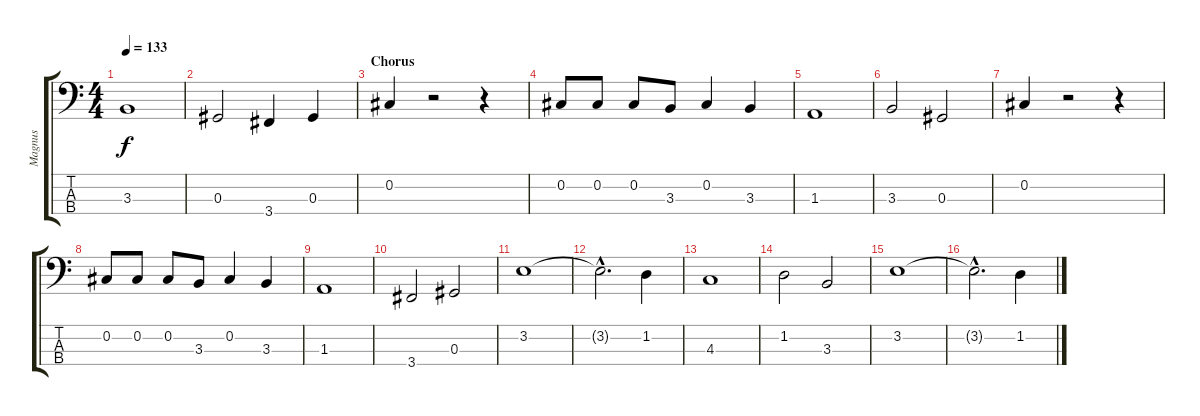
\track ("Magnus" "Magnus") {instrument electricbassfinger}
\staff {score tabs}
\tuning (Gb2 Db2 Ab1 Eb1) {hide}
\ts (4 4)
\tempo 133
\clef f4
\ks c
3.3.1{dy f} |
0.3.2 3.4.4 0.3.4 |
\section ("" "Chorus")
0.2.4 r.2 r.4 |
0.2.8 0.2.8 0.2.8 3.3.8 0.2.4 3.3.4 |
1.3.1 |
3.3.2 0.3.2 |
0.2.4 r.2 r.4 |
0.2.8 0.2.8 0.2.8 3.3.8 0.2.4 3.3.4 |
1.3.1 |
3.4.2 0.3.2 |
3.2.1 |
3.2{hac t}.2{d} 1.2.4 |
4.3.1 |
1.2.2 3.3.2 |
3.2.1 |
3.2{hac t}.2{d} 1.2.4
